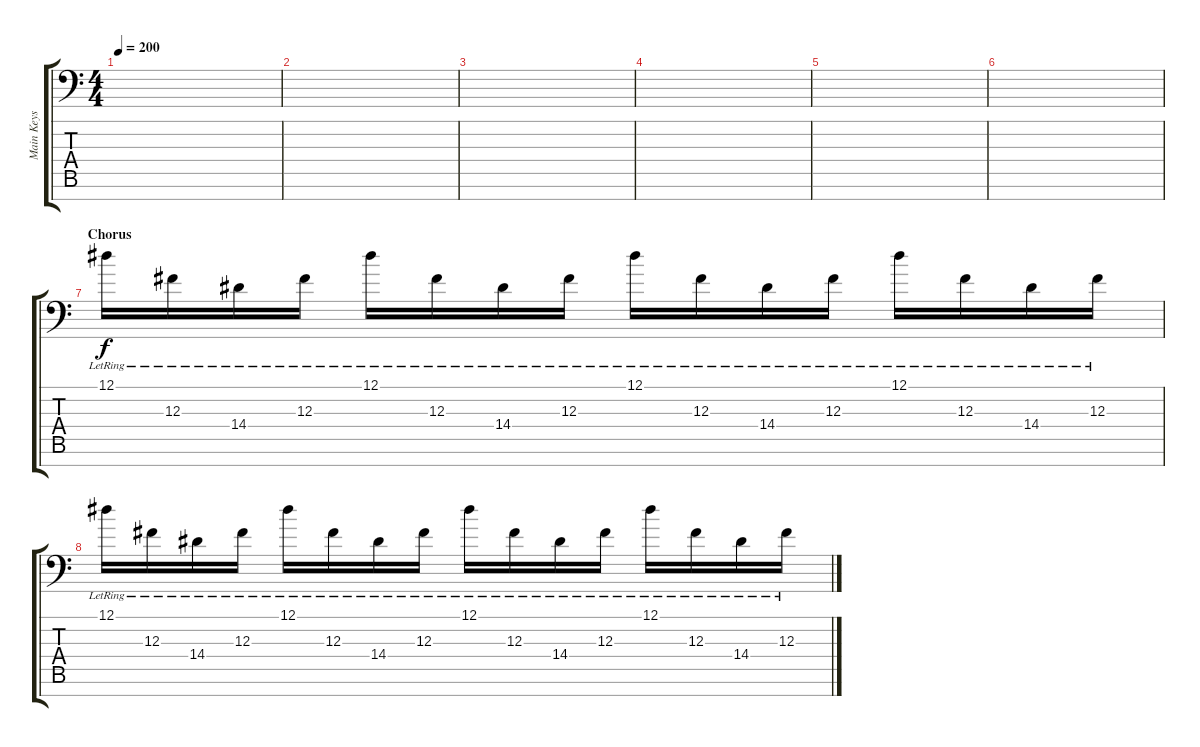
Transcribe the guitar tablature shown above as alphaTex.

\track ("Main Keys " "Main Keys ") {instrument orchestrahit}
\staff {score tabs}
\tuning (Eb4 Bb3 Gb3 Db3 Ab2 Eb2 Eb1) {hide}
\ts (4 4)
\tempo 200
\clef f4
\ks c
|
|
|
|
|
|
\section ("" "Chorus")
12.1{lr}.16{dy f volume 11 instrument harpsichord} 12.3{lr}.16 14.4{lr}.16 12.3{lr}.16 12.1{lr}.16 12.3{lr}.16 14.4{lr}.16 12.3{lr}.16 12.1{lr}.16 12.3{lr}.16 14.4{lr}.16 12.3{lr}.16 12.1{lr}.16 12.3{lr}.16 14.4{lr}.16 12.3{lr}.16 |
12.1{lr}.16{volume 11 instrument harpsichord} 12.3{lr}.16 14.4{lr}.16 12.3{lr}.16 12.1{lr}.16 12.3{lr}.16 14.4{lr}.16 12.3{lr}.16 12.1{lr}.16 12.3{lr}.16 14.4{lr}.16 12.3{lr}.16 12.1{lr}.16 12.3{lr}.16 14.4{lr}.16 12.3{lr}.16
